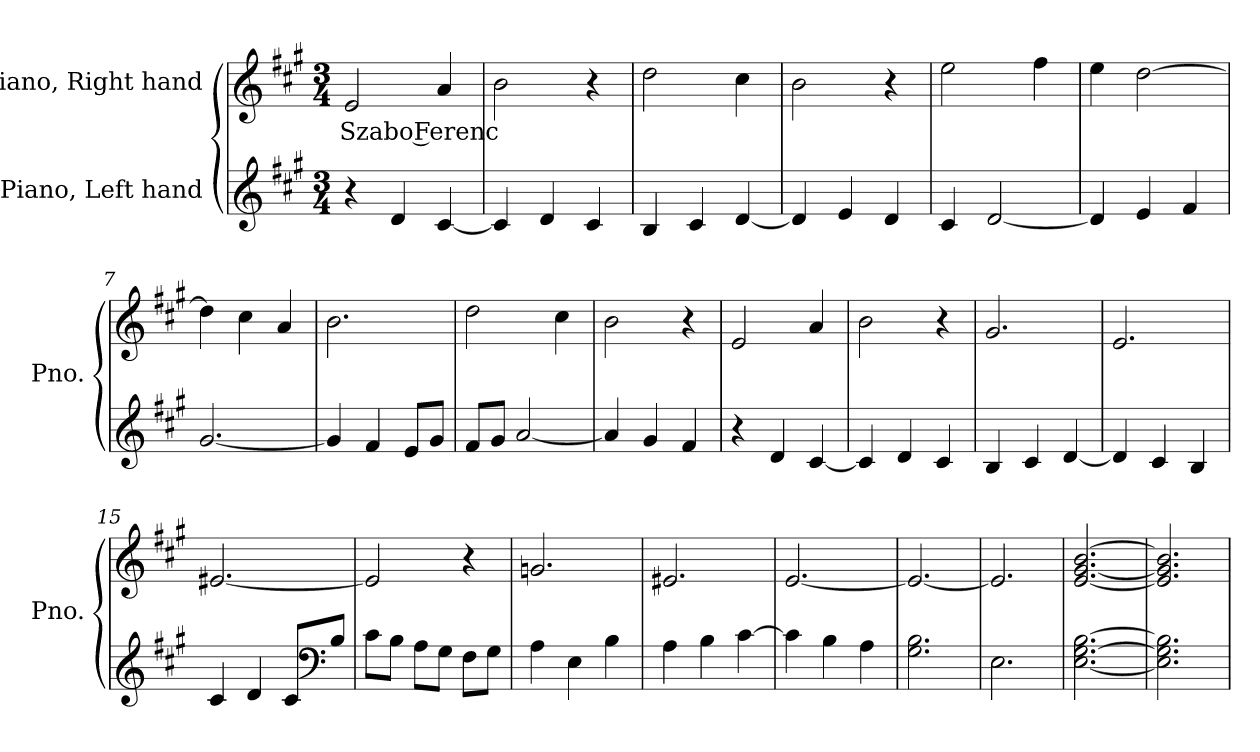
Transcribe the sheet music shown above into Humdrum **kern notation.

**kern	**kern	**text
*part2	*part1	*part1
*staff2	*staff1	*staff1
*I"Piano, Left hand	*I"Piano, Right hand	*
*I'Pno.	*I'Pno.	*
*clefG2	*clefG2	*
*k[f#c#g#]	*k[f#c#g#]	*
*M3/4	*M3/4	*
*MM120	*MM120	*
=1	=1	=1
!	!	!LO:LY:b
4r	2e/	Szabo Ferenc
4d/	.	.
[4c#/	4a/	.
=2	=2	=2
4c#/]	2b\	.
4d/	.	.
4c#/	4r	.
=3	=3	=3
4B/	2dd\	.
4c#/	.	.
[4d/	4cc#\	.
=4	=4	=4
4d/]	2b\	.
4e/	.	.
4d/	4r	.
=5	=5	=5
4c#/	2ee\	.
[2d/	.	.
.	4ff#\	.
=6	=6	=6
4d/]	4ee\	.
4e/	[2dd\	.
4f#/	.	.
=7	=7	=7
[2.g#/	4dd\]	.
.	4cc#\	.
.	4a/	.
!!LO:LB:g=z
=8	=8	=8
4g#/]	2.b\	.
4f#/	.	.
8e/L	.	.
8g#/J	.	.
=9	=9	=9
8f#/L	2dd\	.
8g#/J	.	.
[2a/	.	.
.	4cc#\	.
=10	=10	=10
4a/]	2b\	.
4g#/	.	.
4f#/	4r	.
=11	=11	=11
4r	2e/	.
4d/	.	.
[4c#/	4a/	.
=12	=12	=12
4c#/]	2b\	.
4d/	.	.
4c#/	4r	.
=13	=13	=13
4B/	2.g#/	.
4c#/	.	.
[4d/	.	.
=14	=14	=14
4d/]	2.e/	.
4c#/	.	.
4B/	.	.
=15	=15	=15
4c#/	[2.e#X/	.
4d/	.	.
8c#/L	.	.
*clefF4	*	*
8B/J	.	.
!!LO:LB:g=z
=16	=16	=16
8c#\L	2e#/]	.
8B\J	.	.
8A\L	.	.
8G#\J	.	.
8F#\L	4r	.
8G#\J	.	.
=17	=17	=17
4A\	2.gn/	.
4E\	.	.
4B\	.	.
=18	=18	=18
4A\	2.e#X/	.
4B\	.	.
[4c#\	.	.
=19	=19	=19
4c#\]	[2.e/	.
4B\	.	.
4A\	.	.
=20	=20	=20
2.G#\ 2.B\	2.e/_	.
=21	=21	=21
2.E\	2.e/]	.
=22	=22	=22
[2.E\ [2.G#\ [2.B\	[2.e/ [2.g#/ [2.b/	.
=23	=23	=23
2.E\] 2.G#\] 2.B\]	2.e/] 2.g#/] 2.b/]	.
=	=	=
*-	*-	*-
